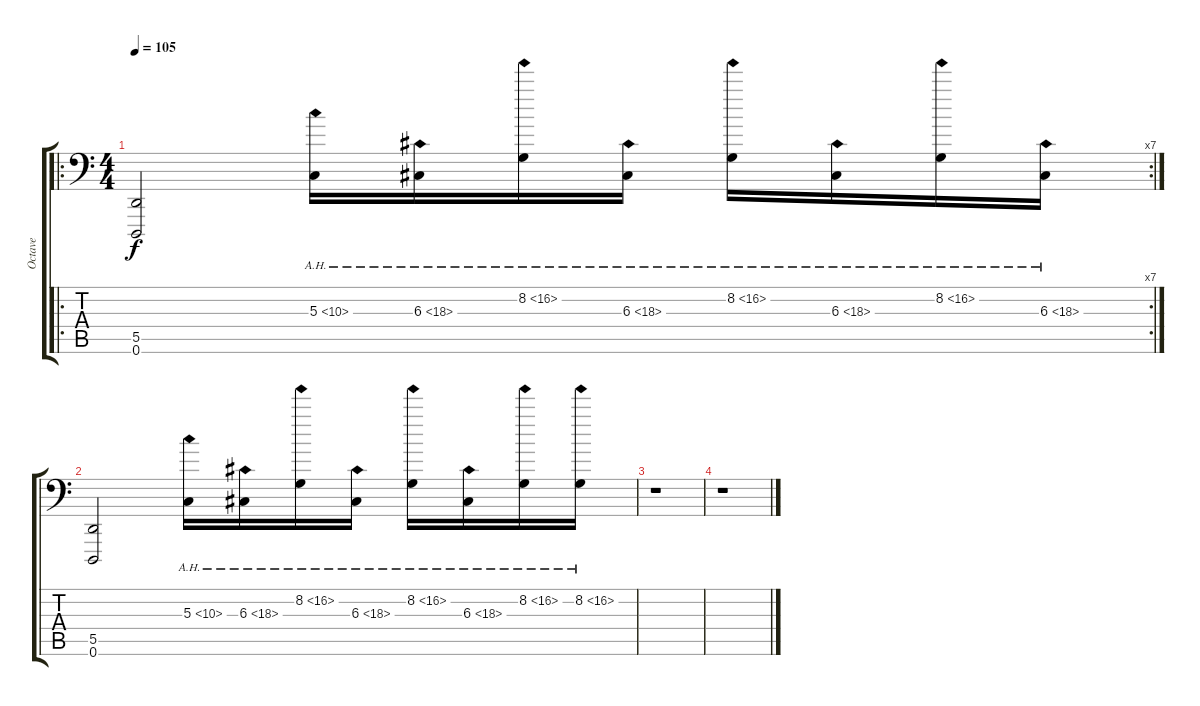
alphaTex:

\track ("Octave" "Octave") {instrument lead2sawtooth}
\staff {score tabs}
\tuning (E3 B2 G2 D2 A1 D1) {hide}
\ro
\rc 7
\ts (4 4)
\tempo 105
\clef f4
\ks c
(5.5 0.6).2{dy f volume 15 balance 8 instrument lead2sawtooth} 5.3{ah 5}.16{volume 15 balance 0 instrument lead5charang} 6.3{ah 12}.16{balance 2} 8.2{ah 8}.16{balance 4} 6.3{ah 12}.16{balance 6} 8.2{ah 8}.16{balance 10} 6.3{ah 12}.16{balance 12} 8.2{ah 8}.16{balance 14} 6.3{ah 12}.16{balance 16} |
(5.5 0.6).2{volume 15 balance 8 instrument lead2sawtooth} 5.3{ah 5}.16{volume 15 balance 0 instrument lead5charang} 6.3{ah 12}.16{balance 2} 8.2{ah 8}.16{balance 4} 6.3{ah 12}.16{balance 6} 8.2{ah 8}.16{balance 10} 6.3{ah 12}.16{balance 12} 8.2{ah 8}.16{balance 14} 8.2{ah 8}.16{balance 16} |
r.1 |
r.1
